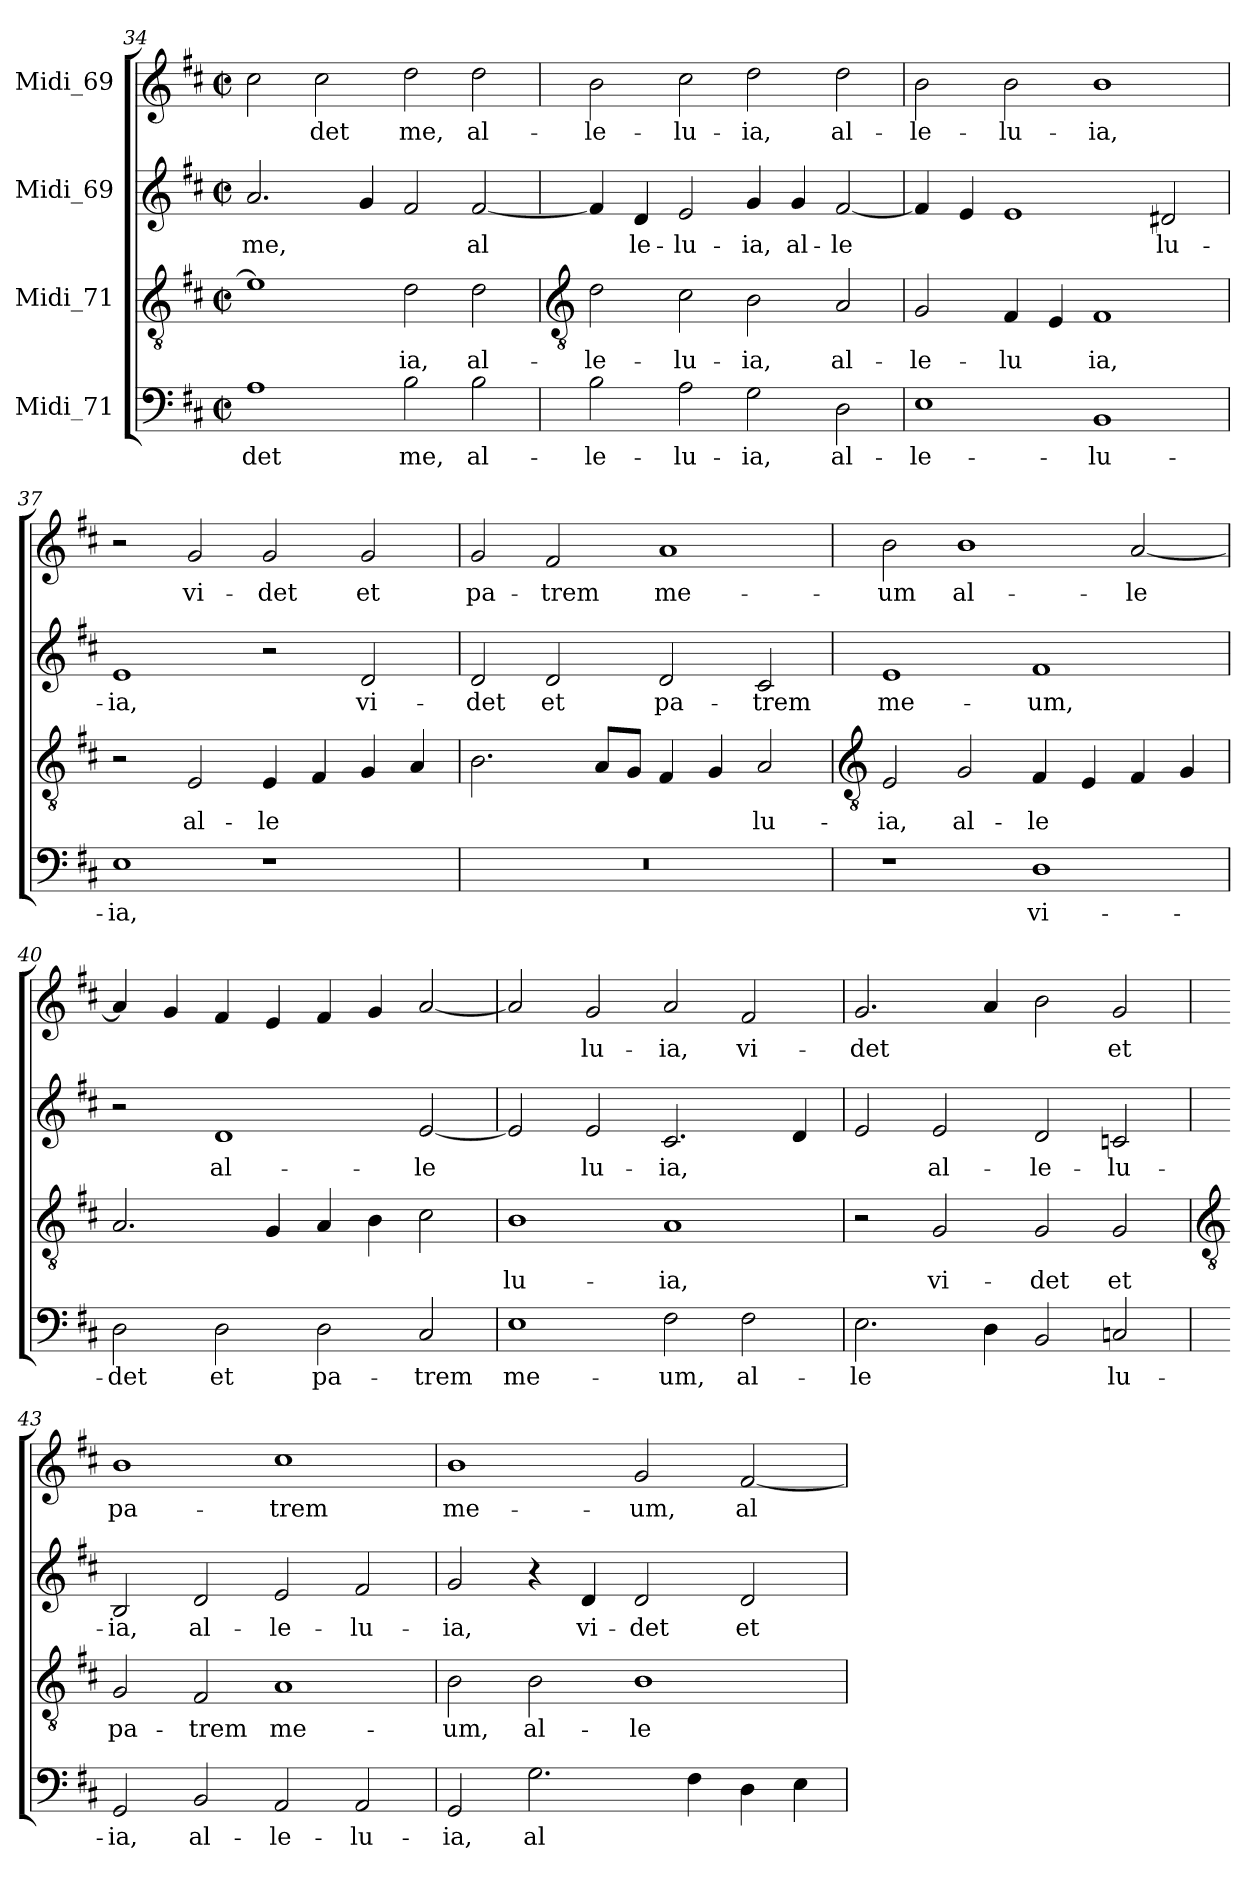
**kern	**text	**kern	**text	**kern	**text	**kern	**text
*part4	*part4	*part3	*part3	*part2	*part2	*part1	*part1
*staff4	*staff4	*staff3	*staff3	*staff2	*staff2	*staff1	*staff1
*I"Midi_71	*	*I"Midi_71	*	*I"Midi_69	*	*I"Midi_69	*
*clefF4	*	*clefGv2	*	*clefG2	*	*clefG2	*
*k[f#c#]	*	*k[f#c#]	*	*k[f#c#]	*	*k[f#c#]	*
*D:	*	*D:	*	*D:	*	*D:	*
*M4/2	*	*M4/2	*	*M4/2	*	*M4/2	*
*met(c|)	*	*met(c|)	*	*met(c|)	*	*met(c|)	*
=34	=34	=34	=34	=34	=34	=34	=34
!	!LO:LY:b	!	!	!	!LO:LY:b	!	!
1A	-det	1e]	.	2.a	-me,	2cc#	.
!	!	!	!	!	!	!	!LO:LY:b
.	.	.	.	.	.	2cc#	det
.	.	.	.	4g	.	.	.
!	!LO:LY:b	!	!LO:LY:b	!	!	!	!LO:LY:b
2B	me,	2d	-ia,	2f#	.	2dd	me,
!	!LO:LY:b	!	!LO:LY:b	!	!LO:LY:b	!	!LO:LY:b
2B	al-	2d	al-	[2f#	al	2dd	al-
!!LO:LB:g=z
=35	=35	=35	=35	=35	=35	=35	=35
*	*	*clefGv2	*	*	*	*	*
!	!LO:LY:b	!	!LO:LY:b	!	!	!	!LO:LY:b
2B	-le-	2d	-le-	4f#]	.	2b	-le-
!	!	!	!	!	!LO:LY:b	!	!
.	.	.	.	4d	le-	.	.
!	!LO:LY:b	!	!LO:LY:b	!	!LO:LY:b	!	!LO:LY:b
2A	-lu-	2c#	-lu-	2e	-lu-	2cc#	-lu-
!	!LO:LY:b	!	!LO:LY:b	!	!LO:LY:b	!	!LO:LY:b
2G	-ia,	2B	-ia,	4g	-ia,	2dd	-ia,
!	!	!	!	!	!LO:LY:b	!	!
.	.	.	.	4g	al-	.	.
!	!LO:LY:b	!	!LO:LY:b	!	!LO:LY:b	!	!LO:LY:b
2D	al-	2A	al-	[2f#	-le	2dd	al-
=36	=36	=36	=36	=36	=36	=36	=36
!	!LO:LY:b	!	!LO:LY:b	!	!	!	!LO:LY:b
1E	-le-	2G	-le-	4f#]	.	2b	-le-
.	.	.	.	4e	.	.	.
!	!	!	!LO:LY:b	!	!	!	!LO:LY:b
.	.	4F#	-lu	1e	.	2b	-lu-
.	.	4E	.	.	.	.	.
!	!LO:LY:b	!	!LO:LY:b	!	!	!	!LO:LY:b
1BB	-lu-	1F#	ia,	.	.	1b	-ia,
!	!	!	!	!	!LO:LY:b	!	!
.	.	.	.	2d#	lu-	.	.
=37	=37	=37	=37	=37	=37	=37	=37
!	!LO:LY:b	!	!	!	!LO:LY:b	!	!
1E	-ia,	2r	.	1e	-ia,	2r	.
!	!	!	!LO:LY:b	!	!	!	!LO:LY:b
.	.	2E	al-	.	.	2g	vi-
!	!	!	!LO:LY:b	!	!	!	!LO:LY:b
1r	.	4E	-le	2r	.	2g	-det
.	.	4F#	.	.	.	.	.
!	!	!	!	!	!LO:LY:b	!	!LO:LY:b
.	.	4G	.	2d	vi-	2g	et
.	.	4A	.	.	.	.	.
=38	=38	=38	=38	=38	=38	=38	=38
!	!	!	!	!	!LO:LY:b	!	!LO:LY:b
0r	.	2.B	.	2d	-det	2g	pa-
!	!	!	!	!	!LO:LY:b	!	!LO:LY:b
.	.	.	.	2d	et	2f#	-trem
.	.	8AL	.	.	.	.	.
.	.	8GJ	.	.	.	.	.
!	!	!	!	!	!LO:LY:b	!	!LO:LY:b
.	.	4F#	.	2d	pa-	1a	me-
.	.	4G	.	.	.	.	.
!	!	!	!LO:LY:b	!	!LO:LY:b	!	!
.	.	2A	lu-	2c#	-trem	.	.
!!LO:LB:g=z
=39	=39	=39	=39	=39	=39	=39	=39
*	*	*clefGv2	*	*	*	*	*
!	!	!	!LO:LY:b	!	!LO:LY:b	!	!LO:LY:b
1r	.	2E	-ia,	1e	me-	2b	-um
!	!	!	!LO:LY:b	!	!	!	!LO:LY:b
.	.	2G	al-	.	.	1b	al-
!	!LO:LY:b	!	!LO:LY:b	!	!LO:LY:b	!	!
1D	vi-	4F#	-le	1f#	-um,	.	.
.	.	4E	.	.	.	.	.
!	!	!	!	!	!	!	!LO:LY:b
.	.	4F#	.	.	.	[2a	-le
.	.	4G	.	.	.	.	.
=40	=40	=40	=40	=40	=40	=40	=40
!	!LO:LY:b	!	!	!	!	!	!
2D	-det	2.A	.	2r	.	4a]	.
.	.	.	.	.	.	4g	.
!	!LO:LY:b	!	!	!	!LO:LY:b	!	!
2D	et	.	.	1d	al-	4f#	.
.	.	4G	.	.	.	4e	.
!	!LO:LY:b	!	!	!	!	!	!
2D	pa-	4A	.	.	.	4f#	.
.	.	4B	.	.	.	4g	.
!	!LO:LY:b	!	!	!	!LO:LY:b	!	!
2C#	-trem	2c#	.	[2e	-le	[2a	.
=41	=41	=41	=41	=41	=41	=41	=41
!	!LO:LY:b	!	!LO:LY:b	!	!	!	!
1E	me-	1B	lu-	2e]	.	2a]	.
!	!	!	!	!	!LO:LY:b	!	!LO:LY:b
.	.	.	.	2e	lu-	2g	lu-
!	!LO:LY:b	!	!LO:LY:b	!	!LO:LY:b	!	!LO:LY:b
2F#	-um,	1A	-ia,	2.c#	-ia,	2a	-ia,
!	!LO:LY:b	!	!	!	!	!	!LO:LY:b
2F#	al-	.	.	.	.	2f#	vi-
.	.	.	.	4d	.	.	.
=42	=42	=42	=42	=42	=42	=42	=42
!	!LO:LY:b	!	!	!	!	!	!LO:LY:b
2.E	-le	2r	.	2e	.	2.g	-det
!	!	!	!LO:LY:b	!	!LO:LY:b	!	!
.	.	2G	vi-	2e	al-	.	.
4D	.	.	.	.	.	4a	.
!	!	!	!LO:LY:b	!	!LO:LY:b	!	!
2BB	.	2G	-det	2d	-le-	2b	.
!	!LO:LY:b	!	!LO:LY:b	!	!LO:LY:b	!	!LO:LY:b
2Cn	lu-	2G	et	2cn	-lu-	2g	et
!!LO:LB:g=z
=43	=43	=43	=43	=43	=43	=43	=43
*	*	*clefGv2	*	*	*	*	*
!	!LO:LY:b	!	!LO:LY:b	!	!LO:LY:b	!	!LO:LY:b
2GG	-ia,	2G	pa-	2B	-ia,	1b	pa-
!	!LO:LY:b	!	!LO:LY:b	!	!LO:LY:b	!	!
2BB	al-	2F#	-trem	2d	al-	.	.
!	!LO:LY:b	!	!LO:LY:b	!	!LO:LY:b	!	!LO:LY:b
2AA	-le-	1A	me-	2e	-le-	1cc#	-trem
!	!LO:LY:b	!	!	!	!LO:LY:b	!	!
2AA	-lu-	.	.	2f#	-lu-	.	.
=44	=44	=44	=44	=44	=44	=44	=44
!	!LO:LY:b	!	!LO:LY:b	!	!LO:LY:b	!	!LO:LY:b
2GG	-ia,	2B	-um,	2g	-ia,	1b	me-
!	!LO:LY:b	!	!LO:LY:b	!	!	!	!
2.G	al	2B	al-	4r	.	.	.
!	!	!	!	!	!LO:LY:b	!	!
.	.	.	.	4d	vi-	.	.
!	!	!	!LO:LY:b	!	!LO:LY:b	!	!LO:LY:b
.	.	1B	-le-	2d	-det	2g	-um,
4F#	.	.	.	.	.	.	.
!	!	!	!	!	!LO:LY:b	!	!LO:LY:b
4D	.	.	.	2d	et	[2f#	al
4E	.	.	.	.	.	.	.
=	=	=	=	=	=	=	=
*-	*-	*-	*-	*-	*-	*-	*-
